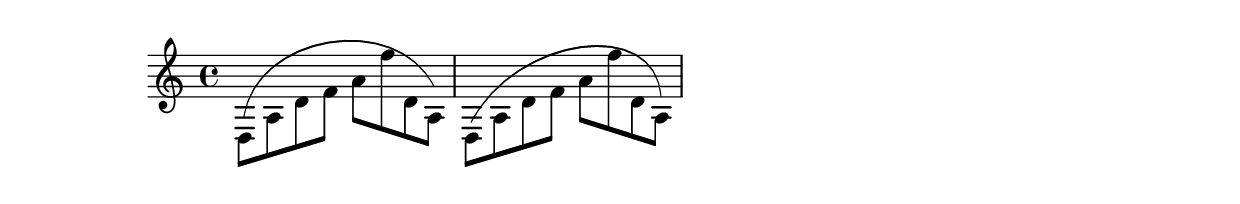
%% Do not edit this file; it is automatically
%% generated from LSR http://lsr.dsi.unimi.it
%% This file is in the public domain.
\version "2.13.16"

\header {
  lsrtags = "expressive-marks, tweaks-and-overrides"

  texidoc = "
Slurs can be made asymmetric to match an asymmetric pattern of notes
better.

"
  doctitle = "Asymmetric slurs"
} % begin verbatim

slurNotes = { d,8( a' d f a f' d, a) }

\relative c' {
  \stemDown
  \slurUp
  \slurNotes
  \once \override Slur #'eccentricity = #3.0
  \slurNotes
}

